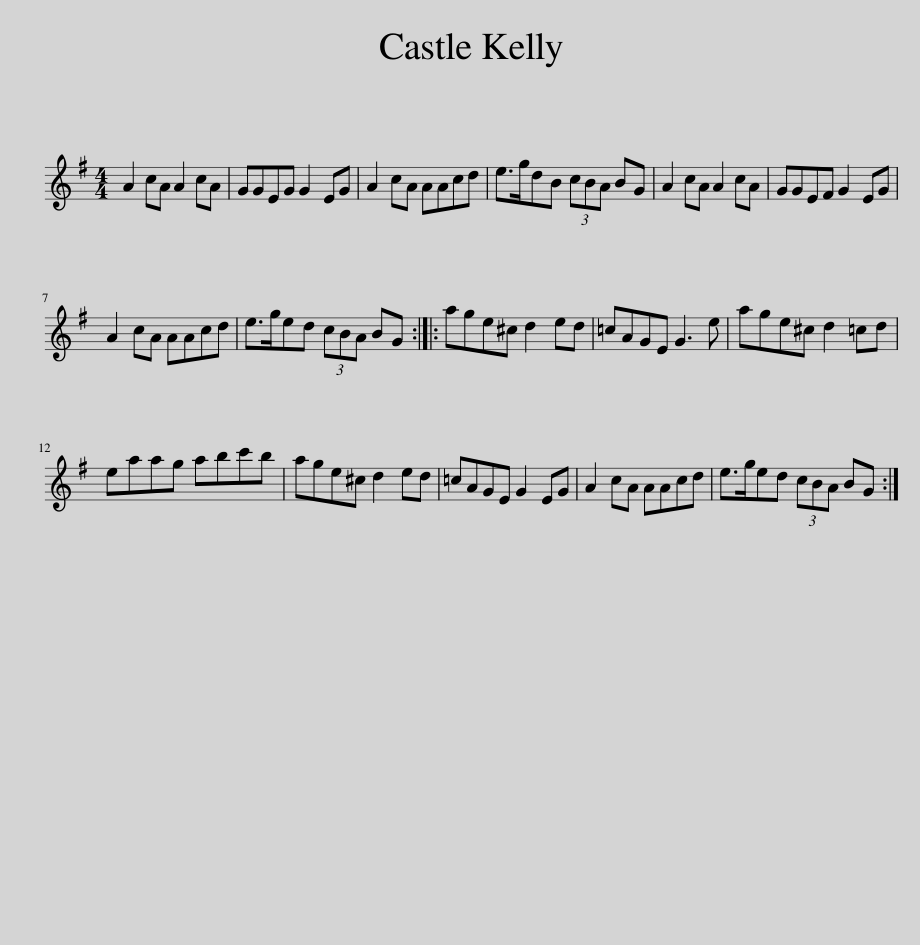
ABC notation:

X:1
L:1/8
M:4/4
I:linebreak $
K:G
V:1 treble
V:1
 A2 cA A2 cA | GGEG G2 EG | A2 cA AAcd | e>gdB (3cBA BG | A2 cA A2 cA | %5
 GGEF G2 EG |$ A2 cA AAcd | e>ged (3cBA BG :: age^c d2 ed | =cAGE G3 e | %10
 age^c d2 =cd |$ eaag abc'b | age^c d2 ed | =cAGE G2 EG | A2 cA AAcd | %15
 e>ged (3cBA BG :| %16
